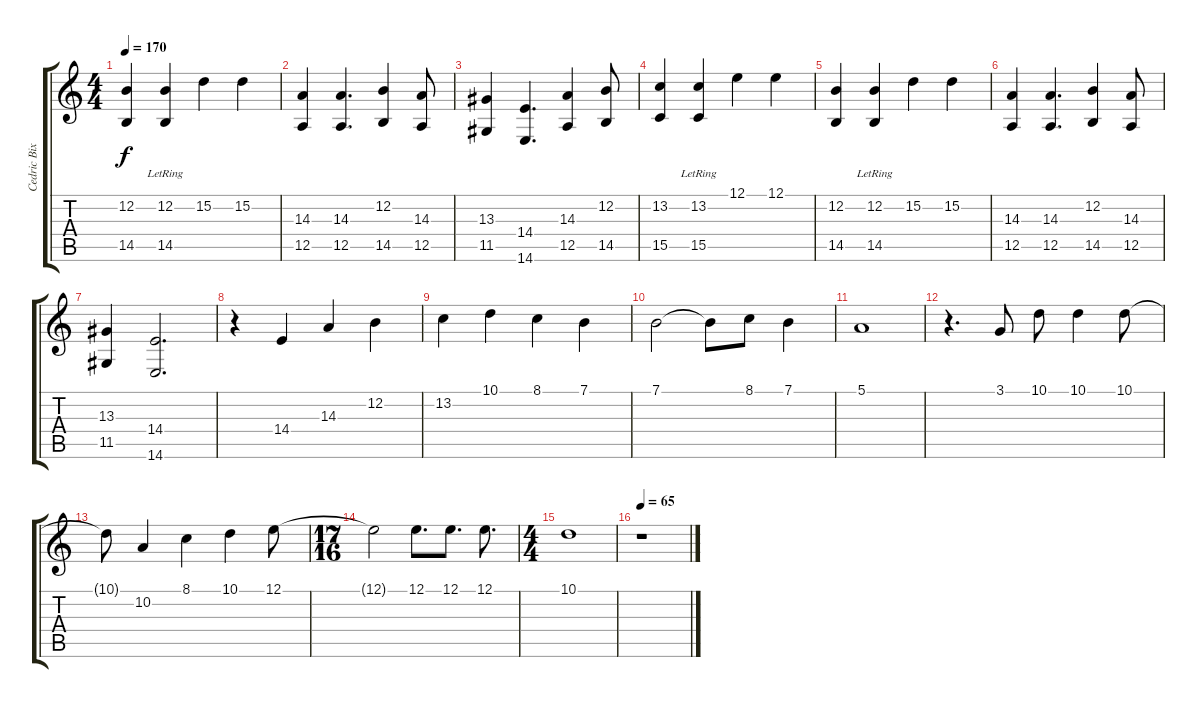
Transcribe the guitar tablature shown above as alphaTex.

\track ("Cedric Bixler-Zavala [Voice]" "Cedric Bix") {instrument electricpiano1}
\staff {score tabs}
\tuning (E4 B3 G3 D3 A2 D2) {hide}
\ts (4 4)
\tempo 170
\clef g2
\ks c
(12.2 14.5).4{dy f} (12.2{lr} 14.5{lr}).4 15.2.4 15.2.4 |
(14.3 12.5).4 (14.3 12.5).4{d} (12.2 14.5).4 (14.3 12.5).8 |
(13.3 11.5).4 (14.4 14.6).4{d} (14.3 12.5).4 (12.2 14.5).8 |
(13.2 15.5).4 (13.2{lr} 15.5{lr}).4 12.1.4 12.1.4 |
(12.2 14.5).4 (12.2{lr} 14.5{lr}).4 15.2.4 15.2.4 |
(14.3 12.5).4 (14.3 12.5).4{d} (12.2 14.5).4 (14.3 12.5).8 |
(13.3 11.5).4 (14.4 14.6).2{d} |
r.4 14.4.4 14.3.4 12.2.4 |
13.2.4 10.1.4 8.1.4 7.1.4 |
7.1.2 7.1{t}.8 8.1.8 7.1.4 |
5.1.1 |
r.4{d} 3.1.8 10.1.8 10.1.4 10.1.8 |
10.1{t}.8 10.2.4 8.1.4 10.1.4 12.1.8 |
\ts (17 16)
12.1{t}.2 12.1.8{d} 12.1.8{d} 12.1.8{d} |
\ts (4 4)
10.1.1 |
\tempo 65
r.1
